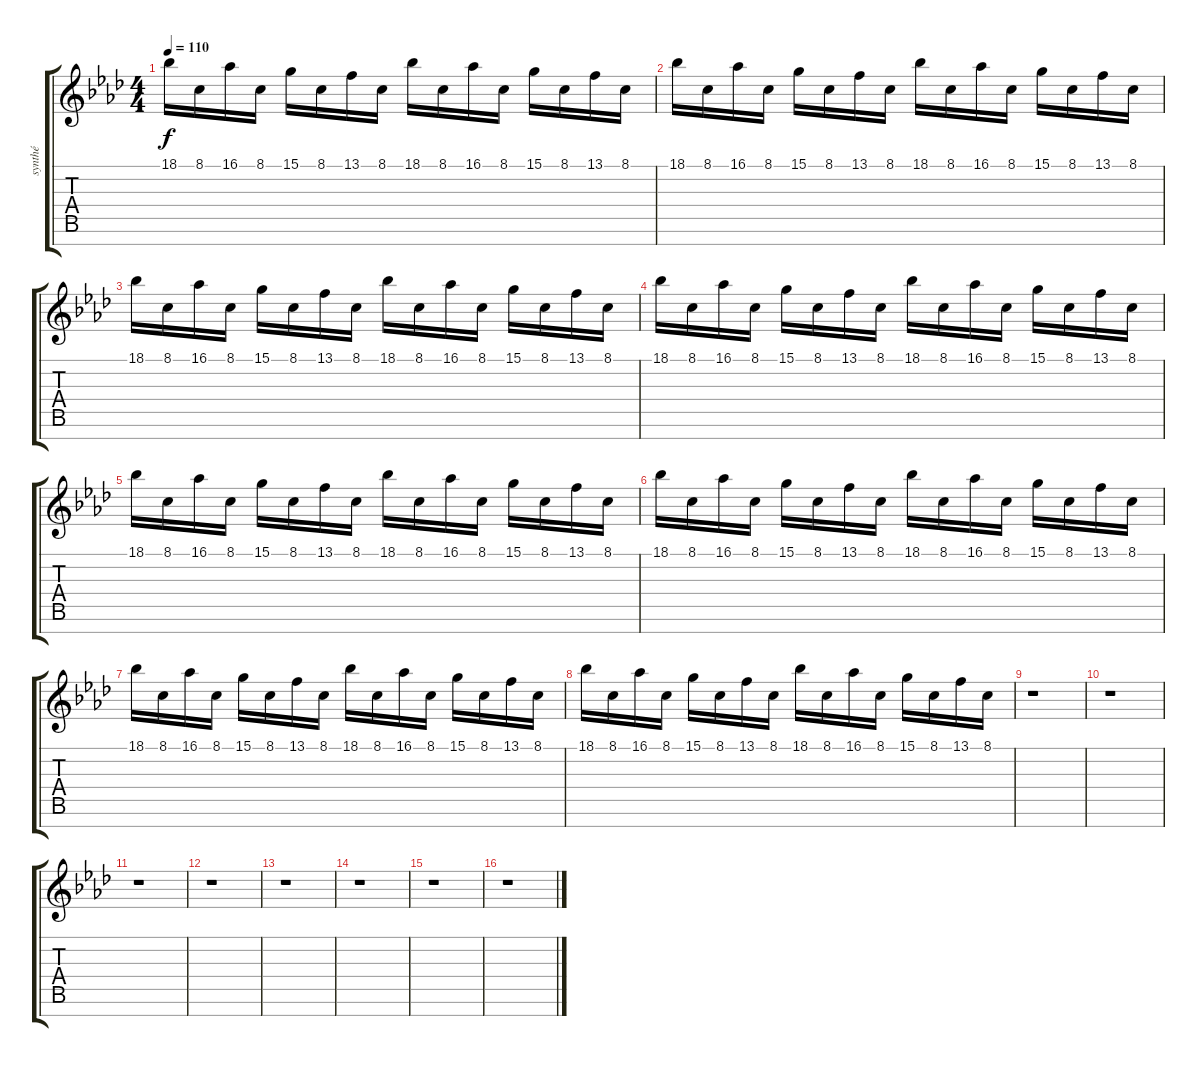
\track ("synthé" "synthé") {instrument pad1newage}
\staff {score tabs}
\tuning (E4 B3 G3 D3 A2 E2 B1) {hide}
\ts (4 4)
\tempo 110
\clef g2
\ks fminor
18.1.16{dy f} 8.1.16 16.1.16 8.1.16 15.1.16 8.1.16 13.1.16 8.1.16 18.1.16 8.1.16 16.1.16 8.1.16 15.1.16 8.1.16 13.1.16 8.1.16 |
18.1.16 8.1.16 16.1.16 8.1.16 15.1.16 8.1.16 13.1.16 8.1.16 18.1.16 8.1.16 16.1.16 8.1.16 15.1.16 8.1.16 13.1.16 8.1.16 |
18.1.16 8.1.16 16.1.16 8.1.16 15.1.16 8.1.16 13.1.16 8.1.16 18.1.16 8.1.16 16.1.16 8.1.16 15.1.16 8.1.16 13.1.16 8.1.16 |
18.1.16 8.1.16 16.1.16 8.1.16 15.1.16 8.1.16 13.1.16 8.1.16 18.1.16 8.1.16 16.1.16 8.1.16 15.1.16 8.1.16 13.1.16 8.1.16 |
18.1.16 8.1.16 16.1.16 8.1.16 15.1.16 8.1.16 13.1.16 8.1.16 18.1.16 8.1.16 16.1.16 8.1.16 15.1.16 8.1.16 13.1.16 8.1.16 |
18.1.16 8.1.16 16.1.16 8.1.16 15.1.16 8.1.16 13.1.16 8.1.16 18.1.16 8.1.16 16.1.16 8.1.16 15.1.16 8.1.16 13.1.16 8.1.16 |
18.1.16 8.1.16 16.1.16 8.1.16 15.1.16 8.1.16 13.1.16 8.1.16 18.1.16 8.1.16 16.1.16 8.1.16 15.1.16 8.1.16 13.1.16 8.1.16 |
18.1.16 8.1.16 16.1.16 8.1.16 15.1.16 8.1.16 13.1.16 8.1.16 18.1.16 8.1.16 16.1.16 8.1.16 15.1.16 8.1.16 13.1.16 8.1.16 |
r.1 |
r.1 |
r.1 |
r.1 |
r.1 |
r.1 |
r.1 |
r.1
